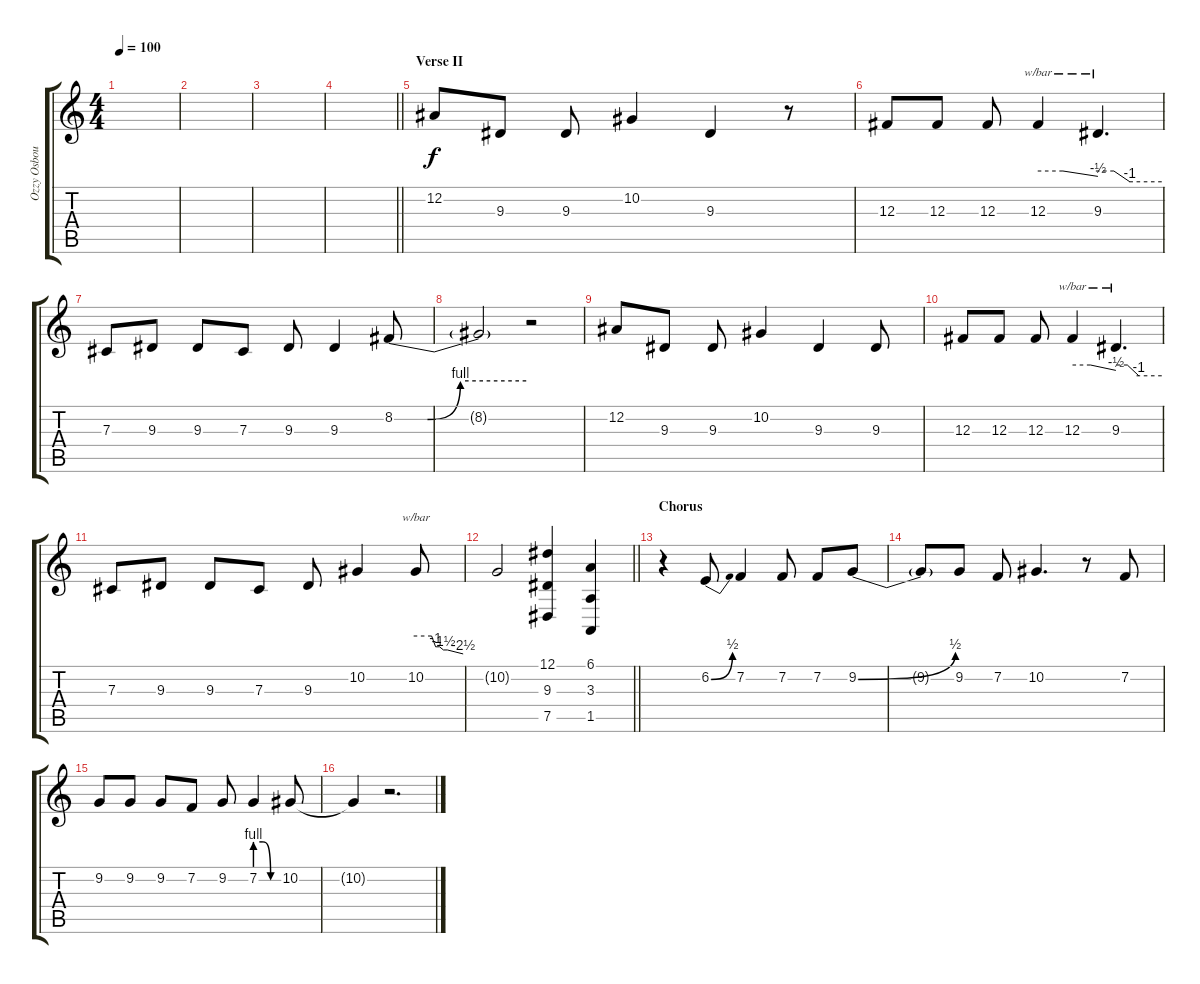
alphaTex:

\track ("Ozzy Osbourne" "Ozzy Osbou") {instrument lead8bassandlead}
\staff {score tabs}
\tuning (Eb4 Bb3 Gb3 Db3 Ab2 Eb2) {hide}
\ts (4 4)
\tempo 100
\clef g2
\ks c
|
|
|
\barLineRight lightlight
|
\section ("" "Verse II")
12.2.8 9.3.8 9.3.8 10.2.4 9.3.4 r.8 |
12.3.8 12.3.8 12.3.8 12.3.4{tbe (custom default 0 0 25 0 60 -2)} 9.3.4{d tbe (custom default 0 0 15 0 30 -4 60 -4)} |
7.3.8 9.3.8 9.3.8 7.3.8 9.3.8 9.3.4 8.2{be (custom 0 0 15 0 30 4 60 4)}.8 |
8.2{t}.2 r.2 |
12.2.8 9.3.8 9.3.8 10.2.4 9.3.4 9.3.8 |
12.3.8 12.3.8 12.3.8 12.3.4{tbe (custom default 0 0 25 0 60 -2)} 9.3.4{d tbe (custom default 0 0 15 0 30 -4 60 -4)} |
7.3.8 9.3.8 9.3.8 7.3.8 9.3.8 10.2.4 10.2.8{tbe (custom default 0 0 20 0 25 -4 30 -4 35 -6 40 -6 60 -10)} |
\barLineRight lightlight
10.2{t}.2 (12.1 9.3 7.5).4 (6.1 3.3 1.5).4 |
\section ("" "Chorus")
r.4 6.2{be (bend 0 0 60 2)}.8 7.2.4 7.2.8 7.2.8 9.2{be (bend 0 0 60 2)}.8 |
9.2{t}.8 9.2.8 7.2.8 10.2.4{d} r.8 7.2.8 |
9.2.8 9.2.8 9.2.8 7.2.8 9.2.8 7.2{be (custom 0 4 20 4 40 0 60 0)}.4 10.2.8 |
10.2{t}.4 r.2{d}
